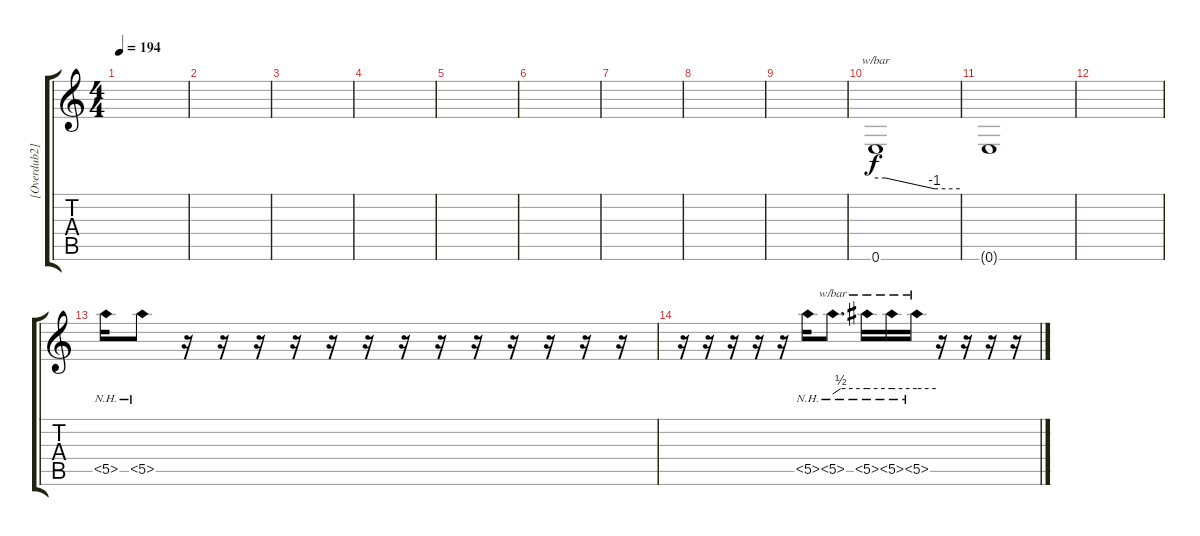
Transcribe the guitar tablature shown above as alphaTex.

\track ("[Overdub2]" "[Overdub2]") {instrument distortionguitar}
\staff {score tabs}
\tuning (E4 B3 G3 D3 A2 E2) {hide}
\ts (4 4)
\tempo 194
\clef g2
\ks c
|
|
|
|
|
|
|
|
|
0.6.1{tbe (custom default 0 0 7 0 42 -4 60 -4) volume 14 balance 8} |
0.6{t}.1 |
|
5.5{nh}.16{balance 12} 5.5{nh}.8 r.16 r.16 r.16 r.16 r.16 r.16 r.16 r.16 r.16 r.16 r.16 r.16 r.16 |
r.16 r.16 r.16 r.16 r.16 5.5{nh}.16{balance 4} 5.5{nh}.8{d tbe (custom default 0 0 14 2 60 2)} 5.5{nh}.16{tbe (hold default 0 2 60 2)} 5.5{nh}.16{tbe (hold default 0 2 60 2)} 5.5{nh}.16{tbe (hold default 0 2 60 2)} r.16 r.16 r.16 r.16
